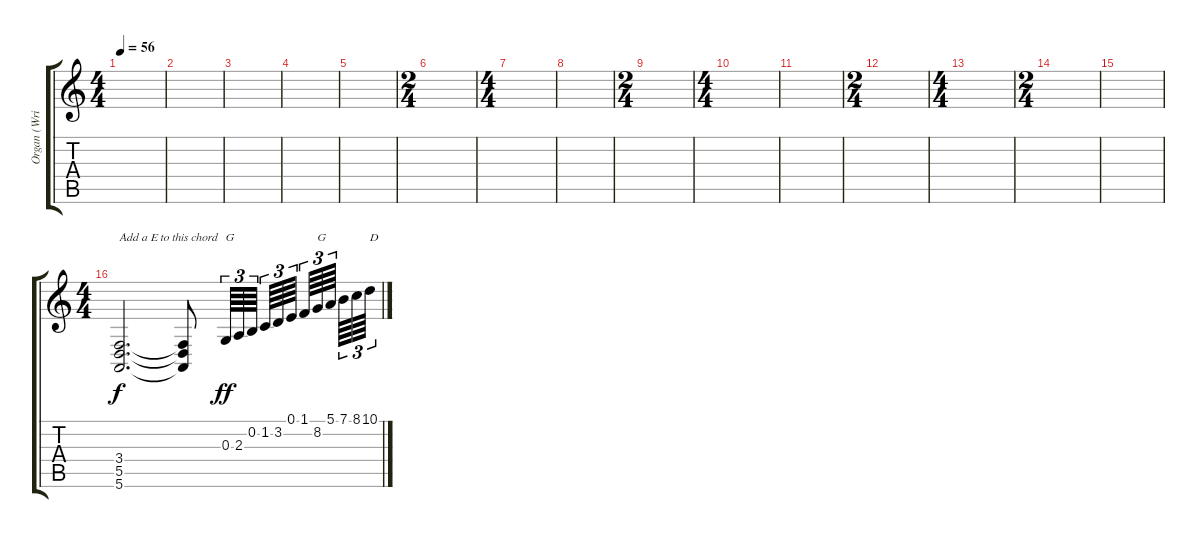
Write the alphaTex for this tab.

\track ("Organ (Wright)" "Organ (Wri") {instrument rockorgan}
\staff {score tabs}
\tuning (E4 B3 G3 D3 A2 E2) {hide}
\ts (4 4)
\tempo 56
\clef g2
\ks c
|
|
|
|
|
\ts (2 4)
|
\ts (4 4)
|
|
\ts (2 4)
|
\ts (4 4)
|
|
\ts (2 4)
|
\ts (4 4)
|
\ts (2 4)
|
|
\ts (4 4)
(3.4 5.5 5.6).2{d txt "Add a E to this chord"} (3.4{t} 5.5{t} 5.6{t}).8 0.3.64{tu (3 2) txt "G" dy ff} 2.3.64{tu (3 2)} 0.2.64{tu (3 2) beam splitsecondary} 1.2.64{tu (3 2)} 3.2.64{tu (3 2)} 0.1.64{tu (3 2) beam splitsecondary} 1.1.64{tu (3 2)} 8.2.64{tu (3 2) txt "G"} 5.1.64{tu (3 2) beam splitsecondary} 7.1.64{tu (3 2)} 8.1.64{tu (3 2)} 10.1.64{tu (3 2) txt "D"}
